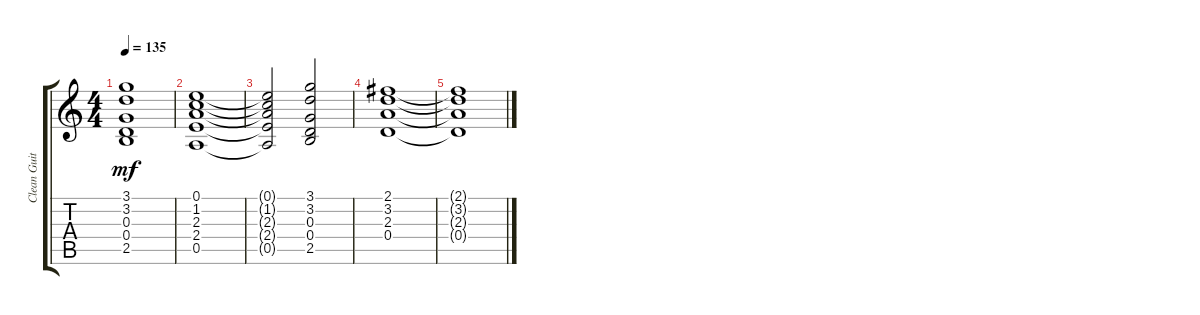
\track ("Clean Guitar (L)" "Clean Guit") {instrument electricguitarclean}
\staff {score tabs}
\tuning (E4 B3 G3 D3 A2 E2) {hide}
\ts (4 4)
\tempo 135
\clef g2
\ks c
(3.1{t} 3.2{t} 0.3{t} 0.4{t} 2.5{t}).1{dy mf} |
(0.1 1.2 2.3 2.4 0.5).1 |
(0.1{t} 1.2{t} 2.3{t} 2.4{t} 0.5{t}).2 (3.1 3.2 0.3 0.4 2.5).2 |
(2.1 3.2 2.3 0.4).1 |
(2.1{t} 3.2{t} 2.3{t} 0.4{t}).1
